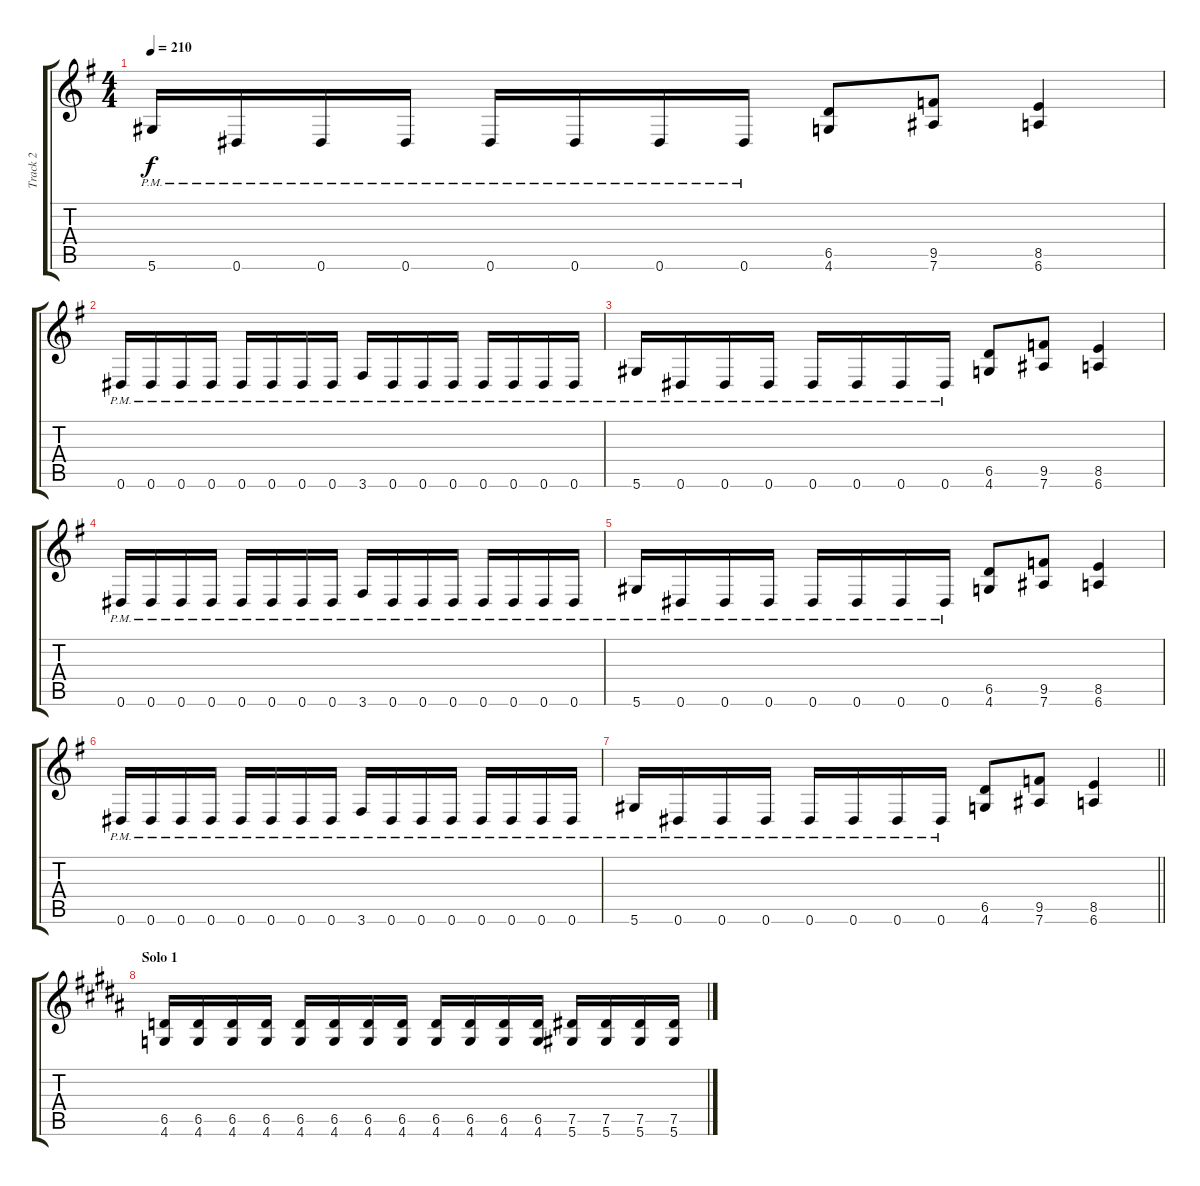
\track ("Track 2" "Track 2") {instrument overdrivenguitar}
\staff {score tabs}
\tuning (Eb4 Bb3 Gb3 Db3 Ab2 Eb2) {hide}
\ts (4 4)
\tempo 210
\clef g2
\ks eminor
5.6{pm}.16{dy f} 0.6{pm}.16 0.6{pm}.16 0.6{pm}.16 0.6{pm}.16 0.6{pm}.16 0.6{pm}.16 0.6{pm}.16 (6.5 4.6).8 (9.5 7.6).8 (8.5 6.6).4 |
0.6{pm}.16 0.6{pm}.16 0.6{pm}.16 0.6{pm}.16 0.6{pm}.16 0.6{pm}.16 0.6{pm}.16 0.6{pm}.16 3.6{pm}.16 0.6{pm}.16 0.6{pm}.16 0.6{pm}.16 0.6{pm}.16 0.6{pm}.16 0.6{pm}.16 0.6{pm}.16 |
5.6{pm}.16 0.6{pm}.16 0.6{pm}.16 0.6{pm}.16 0.6{pm}.16 0.6{pm}.16 0.6{pm}.16 0.6{pm}.16 (6.5 4.6).8 (9.5 7.6).8 (8.5 6.6).4 |
0.6{pm}.16 0.6{pm}.16 0.6{pm}.16 0.6{pm}.16 0.6{pm}.16 0.6{pm}.16 0.6{pm}.16 0.6{pm}.16 3.6{pm}.16 0.6{pm}.16 0.6{pm}.16 0.6{pm}.16 0.6{pm}.16 0.6{pm}.16 0.6{pm}.16 0.6{pm}.16 |
5.6{pm}.16 0.6{pm}.16 0.6{pm}.16 0.6{pm}.16 0.6{pm}.16 0.6{pm}.16 0.6{pm}.16 0.6{pm}.16 (6.5 4.6).8 (9.5 7.6).8 (8.5 6.6).4 |
0.6{pm}.16 0.6{pm}.16 0.6{pm}.16 0.6{pm}.16 0.6{pm}.16 0.6{pm}.16 0.6{pm}.16 0.6{pm}.16 3.6{pm}.16 0.6{pm}.16 0.6{pm}.16 0.6{pm}.16 0.6{pm}.16 0.6{pm}.16 0.6{pm}.16 0.6{pm}.16 |
\barLineRight lightlight
5.6{pm}.16 0.6{pm}.16 0.6{pm}.16 0.6{pm}.16 0.6{pm}.16 0.6{pm}.16 0.6{pm}.16 0.6{pm}.16 (6.5 4.6).8 (9.5 7.6).8 (8.5 6.6).4 |
\section ("" "Solo 1")
\ks g#minor
(6.5 4.6).16 (6.5 4.6).16 (6.5 4.6).16 (6.5 4.6).16 (6.5 4.6).16 (6.5 4.6).16 (6.5 4.6).16 (6.5 4.6).16 (6.5 4.6).16 (6.5 4.6).16 (6.5 4.6).16 (6.5 4.6).16 (7.5 5.6).16 (7.5 5.6).16 (7.5 5.6).16 (7.5 5.6).16
